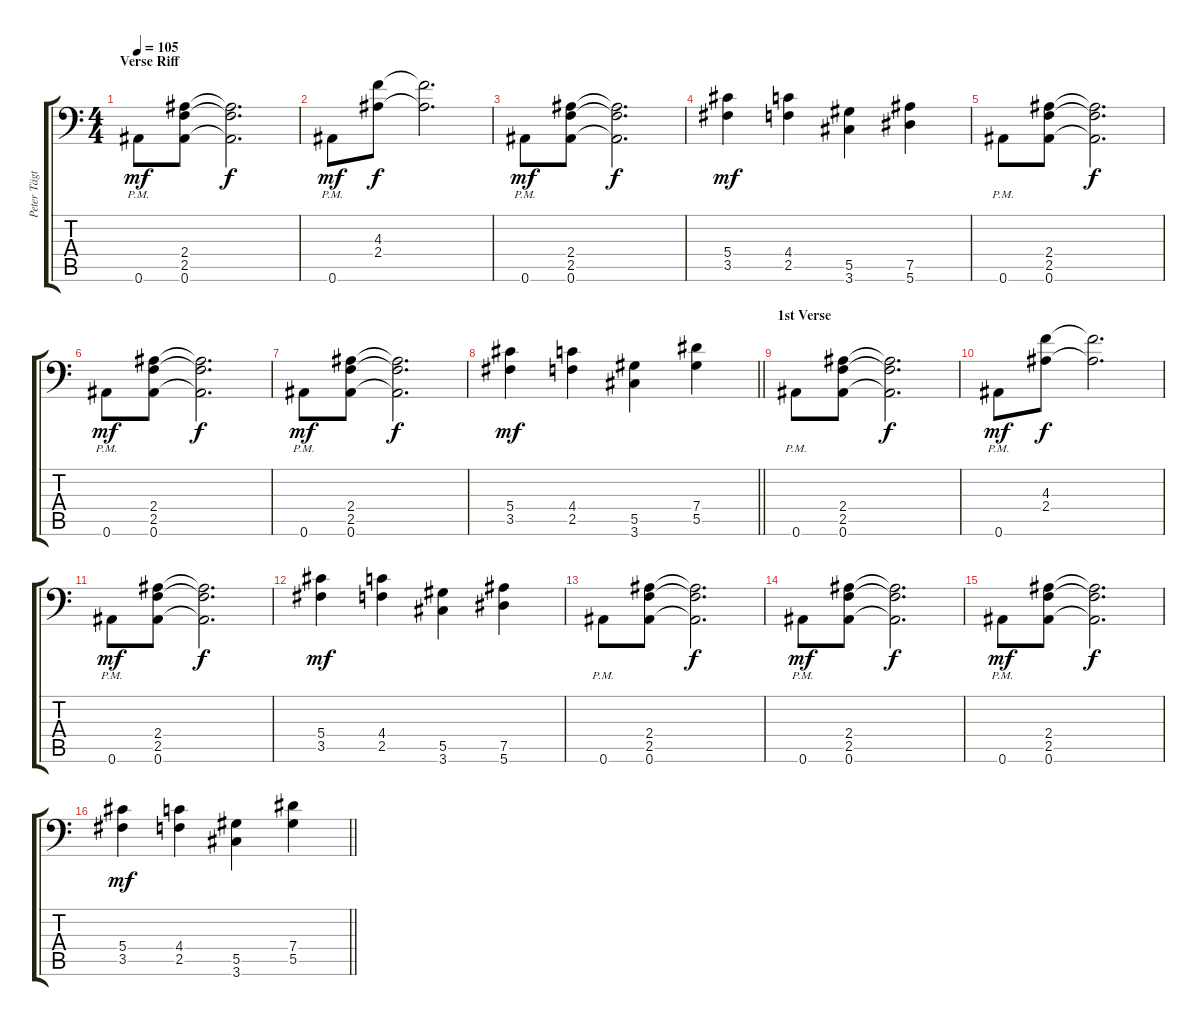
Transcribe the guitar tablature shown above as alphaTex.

\track ("Peter Tägtgren (Rythm 1)" "Peter Tägt") {instrument distortionguitar}
\staff {score tabs}
\tuning (Bb3 F3 Db3 Ab2 Eb2 Bb1) {hide}
\ts (4 4)
\section ("" "Verse Riff")
\tempo 105
\clef f4
\ks c
0.6{pm}.8{dy mf} (2.4 2.5 0.6).8 (2.4{t} 2.5{t} 0.6{t}).2{d dy f} |
0.6{pm}.8{dy mf} (4.3 2.4).8{dy f} (4.3{t} 2.4{t}).2{d} |
0.6{pm}.8{dy mf} (2.4 2.5 0.6).8 (2.4{t} 2.5{t} 0.6{t}).2{d dy f} |
(5.4 3.5).4{dy mf} (4.4 2.5).4 (5.5 3.6).4 (7.5 5.6).4 |
0.6{pm}.8 (2.4 2.5 0.6).8 (2.4{t} 2.5{t} 0.6{t}).2{d dy f} |
0.6{pm}.8{dy mf} (2.4 2.5 0.6).8 (2.4{t} 2.5{t} 0.6{t}).2{d dy f} |
0.6{pm}.8{dy mf} (2.4 2.5 0.6).8 (2.4{t} 2.5{t} 0.6{t}).2{d dy f} |
\barLineRight lightlight
(5.4 3.5).4{dy mf} (4.4 2.5).4 (5.5 3.6).4 (7.4 5.5).4 |
\section ("" "1st Verse")
0.6{pm}.8 (2.4 2.5 0.6).8 (2.4{t} 2.5{t} 0.6{t}).2{d dy f} |
0.6{pm}.8{dy mf} (4.3 2.4).8{dy f} (4.3{t} 2.4{t}).2{d} |
0.6{pm}.8{dy mf} (2.4 2.5 0.6).8 (2.4{t} 2.5{t} 0.6{t}).2{d dy f} |
(5.4 3.5).4{dy mf} (4.4 2.5).4 (5.5 3.6).4 (7.5 5.6).4 |
0.6{pm}.8 (2.4 2.5 0.6).8 (2.4{t} 2.5{t} 0.6{t}).2{d dy f} |
0.6{pm}.8{dy mf} (2.4 2.5 0.6).8 (2.4{t} 2.5{t} 0.6{t}).2{d dy f} |
0.6{pm}.8{dy mf} (2.4 2.5 0.6).8 (2.4{t} 2.5{t} 0.6{t}).2{d dy f} |
\barLineRight lightlight
(5.4 3.5).4{dy mf} (4.4 2.5).4 (5.5 3.6).4 (7.4 5.5).4
